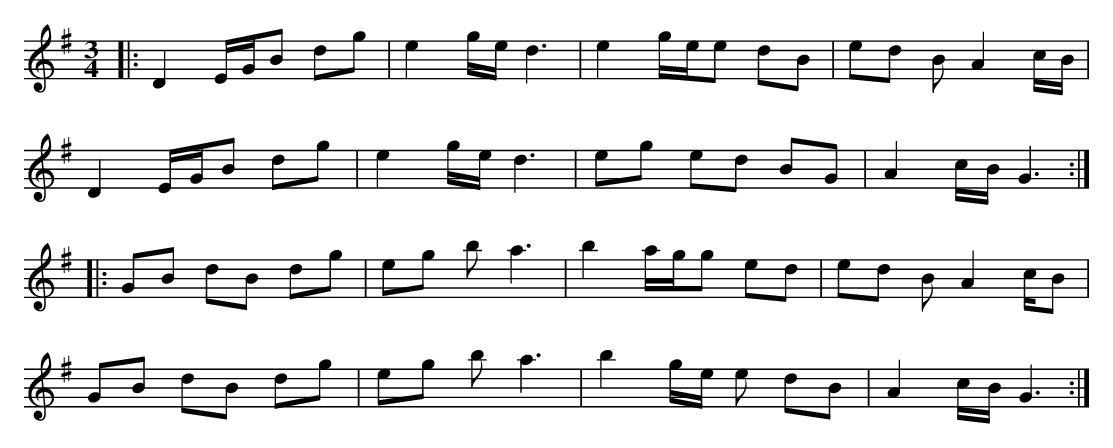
X:1
M:3/4
K:G
|:D2 E/G/B dg|e2 g/e/ d3|e2 g/e/e dB|ed BA2c/B/|
D2 E/G/B dg|e2g/e/ d3|eg ed BG|A2 c/B/ G3:|
|:GB dB dg|eg ba3|b2a/g/g ed|ed BA2c/B /|
GB dB dg|eg ba3|b2g/e/ e dB|A2c/B/ G3:|
